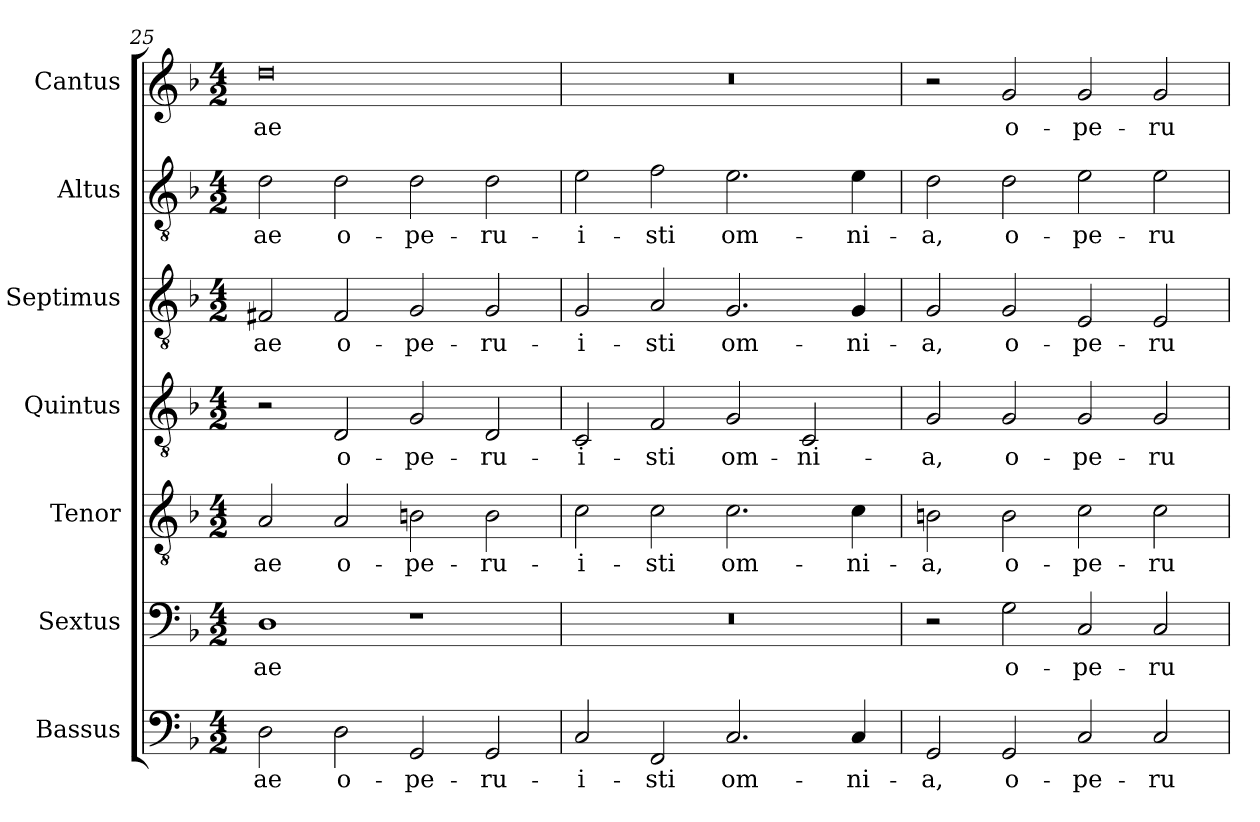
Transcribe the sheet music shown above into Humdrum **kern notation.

**kern	**text	**kern	**text	**kern	**text	**kern	**text	**kern	**text	**kern	**text	**kern	**text
*part7	*part7	*part6	*part6	*part5	*part5	*part4	*part4	*part3	*part3	*part2	*part2	*part1	*part1
*staff7	*staff7	*staff6	*staff6	*staff5	*staff5	*staff4	*staff4	*staff3	*staff3	*staff2	*staff2	*staff1	*staff1
*I"Bassus	*	*I"Sextus	*	*I"Tenor	*	*I"Quintus	*	*I"Septimus	*	*I"Altus	*	*I"Cantus	*
*I'B.	*	*	*	*I'T.	*	*	*	*	*	*I'A.	*	*I'C.	*
*clefF4	*	*clefF4	*	*clefGv2	*	*clefGv2	*	*clefGv2	*	*clefGv2	*	*clefG2	*
*	*	*	*	*ITrd7c12	*	*ITrd7c12	*	*ITrd7c12	*	*ITrd7c12	*	*	*
*k[b-]	*	*k[b-]	*	*k[b-]	*	*k[b-]	*	*k[b-]	*	*k[b-]	*	*k[b-]	*
*d:	*	*d:	*	*d:	*	*d:	*	*d:	*	*d:	*	*d:	*
*M4/2	*	*M4/2	*	*M4/2	*	*M4/2	*	*M4/2	*	*M4/2	*	*M4/2	*
=25	=25	=25	=25	=25	=25	=25	=25	=25	=25	=25	=25	=25	=25
!	!LO:LY:b:color=#000000	!	!	!	!	!	!	!	!	!	!	!	!
!	!	!	!LO:LY:b:color=#000000	!	!	!	!	!	!	!	!	!	!
!	!	!	!	!	!LO:LY:b:color=#000000	!	!	!	!	!	!	!	!
!	!	!	!	!	!	!	!	!	!LO:LY:b:color=#000000	!	!	!	!
!	!	!	!	!	!	!	!	!	!	!	!LO:LY:b:color=#000000	!	!
!	!	!	!	!	!	!	!	!	!	!	!	!	!LO:LY:b:color=#000000
2Di\	-ae	1Di	-ae	2AAi/	-ae	2r	.	2FF#Xi/	-ae	2Di\	-ae	0ddi	-ae
!	!LO:LY:b:color=#000000	!	!	!	!	!	!	!	!	!	!	!	!
!	!	!	!	!	!LO:LY:b:color=#000000	!	!	!	!	!	!	!	!
!	!	!	!	!	!	!	!LO:LY:b:color=#000000	!	!	!	!	!	!
!	!	!	!	!	!	!	!	!	!LO:LY:b:color=#000000	!	!	!	!
!	!	!	!	!	!	!	!	!	!	!	!LO:LY:b:color=#000000	!	!
2Di\	o-	.	.	2AAi/	o-	2DDi/	o-	2FF#i/	o-	2Di\	o-	.	.
!	!LO:LY:b:color=#000000	!	!	!	!	!	!	!	!	!	!	!	!
!	!	!	!	!	!LO:LY:b:color=#000000	!	!	!	!	!	!	!	!
!	!	!	!	!	!	!	!LO:LY:b:color=#000000	!	!	!	!	!	!
!	!	!	!	!	!	!	!	!	!LO:LY:b:color=#000000	!	!	!	!
!	!	!	!	!	!	!	!	!	!	!	!LO:LY:b:color=#000000	!	!
2GGi/	-pe-	1r	.	2BBni\	-pe-	2GGi/	-pe-	2GGi/	-pe-	2Di\	-pe-	.	.
!	!LO:LY:b:color=#000000	!	!	!	!	!	!	!	!	!	!	!	!
!	!	!	!	!	!LO:LY:b:color=#000000	!	!	!	!	!	!	!	!
!	!	!	!	!	!	!	!LO:LY:b:color=#000000	!	!	!	!	!	!
!	!	!	!	!	!	!	!	!	!LO:LY:b:color=#000000	!	!	!	!
!	!	!	!	!	!	!	!	!	!	!	!LO:LY:b:color=#000000	!	!
2GGi/	-ru-	.	.	2BBi\	-ru-	2DDi/	-ru-	2GGi/	-ru-	2Di\	-ru-	.	.
=26	=26	=26	=26	=26	=26	=26	=26	=26	=26	=26	=26	=26	=26
!	!LO:LY:b:color=#000000	!LO:N:vis=1	!	!	!	!	!	!	!	!	!	!	!
!	!	!	!	!	!LO:LY:b:color=#000000	!	!	!	!	!	!	!	!
!	!	!	!	!	!	!	!LO:LY:b:color=#000000	!	!	!	!	!	!
!	!	!	!	!	!	!	!	!	!LO:LY:b:color=#000000	!	!	!	!
!	!	!	!	!	!	!	!	!	!	!	!LO:LY:b:color=#000000	!LO:N:vis=1	!
2Ci/	-i-	0r	.	2Ci\	-i-	2CCi/	-i-	2GGi/	-i-	2Ei\	-i-	0r	.
!	!LO:LY:b:color=#000000	!	!	!	!	!	!	!	!	!	!	!	!
!	!	!	!	!	!LO:LY:b:color=#000000	!	!	!	!	!	!	!	!
!	!	!	!	!	!	!	!LO:LY:b:color=#000000	!	!	!	!	!	!
!	!	!	!	!	!	!	!	!	!LO:LY:b:color=#000000	!	!	!	!
!	!	!	!	!	!	!	!	!	!	!	!LO:LY:b:color=#000000	!	!
2FFi/	-sti	.	.	2Ci\	-sti	2FFi/	-sti	2AAi/	-sti	2Fi\	-sti	.	.
!	!LO:LY:b:color=#000000	!	!	!	!	!	!	!	!	!	!	!	!
!	!	!	!	!	!LO:LY:b:color=#000000	!	!	!	!	!	!	!	!
!	!	!	!	!	!	!	!LO:LY:b:color=#000000	!	!	!	!	!	!
!	!	!	!	!	!	!	!	!	!LO:LY:b:color=#000000	!	!	!	!
!	!	!	!	!	!	!	!	!	!	!	!LO:LY:b:color=#000000	!	!
2.Ci/	om-	.	.	2.Ci\	om-	2GGi/	om-	2.GGi/	om-	2.Ei\	om-	.	.
!	!	!	!	!	!	!	!LO:LY:b:color=#000000	!	!	!	!	!	!
.	.	.	.	.	.	2CCi/	-ni-	.	.	.	.	.	.
!	!LO:LY:b:color=#000000	!	!	!	!	!	!	!	!	!	!	!	!
!	!	!	!	!	!LO:LY:b:color=#000000	!	!	!	!	!	!	!	!
!	!	!	!	!	!	!	!	!	!LO:LY:b:color=#000000	!	!	!	!
!	!	!	!	!	!	!	!	!	!	!	!LO:LY:b:color=#000000	!	!
4Ci/	-ni-	.	.	4Ci\	-ni-	.	.	4GGi/	-ni-	4Ei\	-ni-	.	.
!!LO:LB:g=z
=27	=27	=27	=27	=27	=27	=27	=27	=27	=27	=27	=27	=27	=27
!	!LO:LY:b:color=#000000	!	!	!	!	!	!	!	!	!	!	!	!
!	!	!	!	!	!LO:LY:b:color=#000000	!	!	!	!	!	!	!	!
!	!	!	!	!	!	!	!LO:LY:b:color=#000000	!	!	!	!	!	!
!	!	!	!	!	!	!	!	!	!LO:LY:b:color=#000000	!	!	!	!
!	!	!	!	!	!	!	!	!	!	!	!LO:LY:b:color=#000000	!	!
2GGi/	-a,	2r	.	2BBni\	-a,	2GGi/	-a,	2GGi/	-a,	2Di\	-a,	2r	.
!	!LO:LY:b:color=#000000	!	!	!	!	!	!	!	!	!	!	!	!
!	!	!	!LO:LY:b:color=#000000	!	!	!	!	!	!	!	!	!	!
!	!	!	!	!	!LO:LY:b:color=#000000	!	!	!	!	!	!	!	!
!	!	!	!	!	!	!	!LO:LY:b:color=#000000	!	!	!	!	!	!
!	!	!	!	!	!	!	!	!	!LO:LY:b:color=#000000	!	!	!	!
!	!	!	!	!	!	!	!	!	!	!	!LO:LY:b:color=#000000	!	!
!	!	!	!	!	!	!	!	!	!	!	!	!	!LO:LY:b:color=#000000
2GGi/	o-	2Gi\	o-	2BBi\	o-	2GGi/	o-	2GGi/	o-	2Di\	o-	2gi/	o-
!	!LO:LY:b:color=#000000	!	!	!	!	!	!	!	!	!	!	!	!
!	!	!	!LO:LY:b:color=#000000	!	!	!	!	!	!	!	!	!	!
!	!	!	!	!	!LO:LY:b:color=#000000	!	!	!	!	!	!	!	!
!	!	!	!	!	!	!	!LO:LY:b:color=#000000	!	!	!	!	!	!
!	!	!	!	!	!	!	!	!	!LO:LY:b:color=#000000	!	!	!	!
!	!	!	!	!	!	!	!	!	!	!	!LO:LY:b:color=#000000	!	!
!	!	!	!	!	!	!	!	!	!	!	!	!	!LO:LY:b:color=#000000
2Ci/	-pe-	2Ci/	-pe-	2Ci\	-pe-	2GGi/	-pe-	2EEi/	-pe-	2Ei\	-pe-	2gi/	-pe-
!	!LO:LY:b:color=#000000	!	!	!	!	!	!	!	!	!	!	!	!
!	!	!	!LO:LY:b:color=#000000	!	!	!	!	!	!	!	!	!	!
!	!	!	!	!	!LO:LY:b:color=#000000	!	!	!	!	!	!	!	!
!	!	!	!	!	!	!	!LO:LY:b:color=#000000	!	!	!	!	!	!
!	!	!	!	!	!	!	!	!	!LO:LY:b:color=#000000	!	!	!	!
!	!	!	!	!	!	!	!	!	!	!	!LO:LY:b:color=#000000	!	!
!	!	!	!	!	!	!	!	!	!	!	!	!	!LO:LY:b:color=#000000
2Ci/	-ru-	2Ci/	-ru-	2Ci\	-ru-	2GGi/	-ru-	2EEi/	-ru-	2Ei\	-ru-	2gi/	-ru-
=	=	=	=	=	=	=	=	=	=	=	=	=	=
*-	*-	*-	*-	*-	*-	*-	*-	*-	*-	*-	*-	*-	*-
